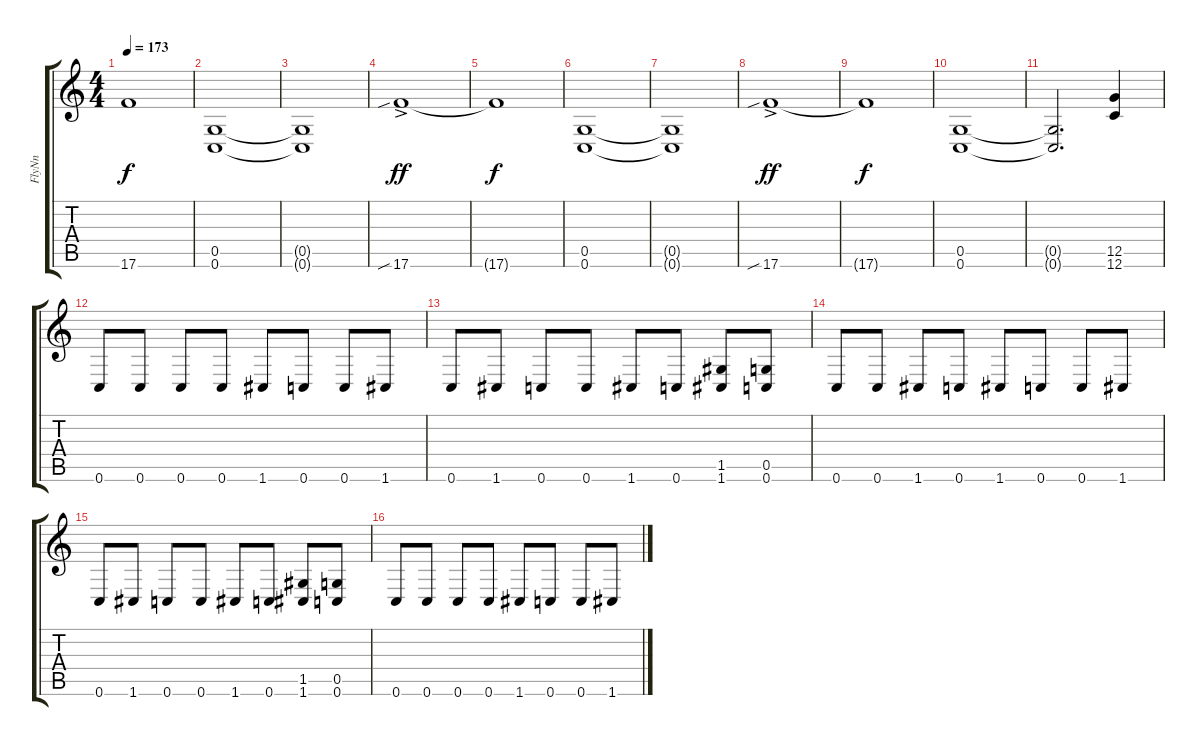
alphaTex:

\track ("FlyNn" "FlyNn") {instrument distortionguitar}
\staff {score tabs}
\tuning (D4 A3 F3 C3 G2 C2) {hide}
\ts (4 4)
\tempo 173
\clef g2
\ks c
17.6{t}.1{dy f} |
(0.5 0.6).1 |
(0.5{t} 0.6{t}).1 |
17.6{sib ac}.1{dy ff} |
17.6{t}.1{dy f} |
(0.5 0.6).1 |
(0.5{t} 0.6{t}).1 |
17.6{sib ac}.1{dy ff} |
17.6{t}.1{dy f} |
(0.5 0.6).1 |
(0.5{t} 0.6{t}).2{d} (12.5 12.6).4 |
0.6.8 0.6.8 0.6.8 0.6.8 1.6.8 0.6.8 0.6.8 1.6.8 |
0.6.8 1.6.8 0.6.8 0.6.8 1.6.8 0.6.8 (1.5 1.6).8 (0.5 0.6).8 |
0.6.8 0.6.8 1.6.8 0.6.8 1.6.8 0.6.8 0.6.8 1.6.8 |
0.6.8 1.6.8 0.6.8 0.6.8 1.6.8 0.6.8 (1.5 1.6).8 (0.5 0.6).8 |
0.6.8 0.6.8 0.6.8 0.6.8 1.6.8 0.6.8 0.6.8 1.6.8
